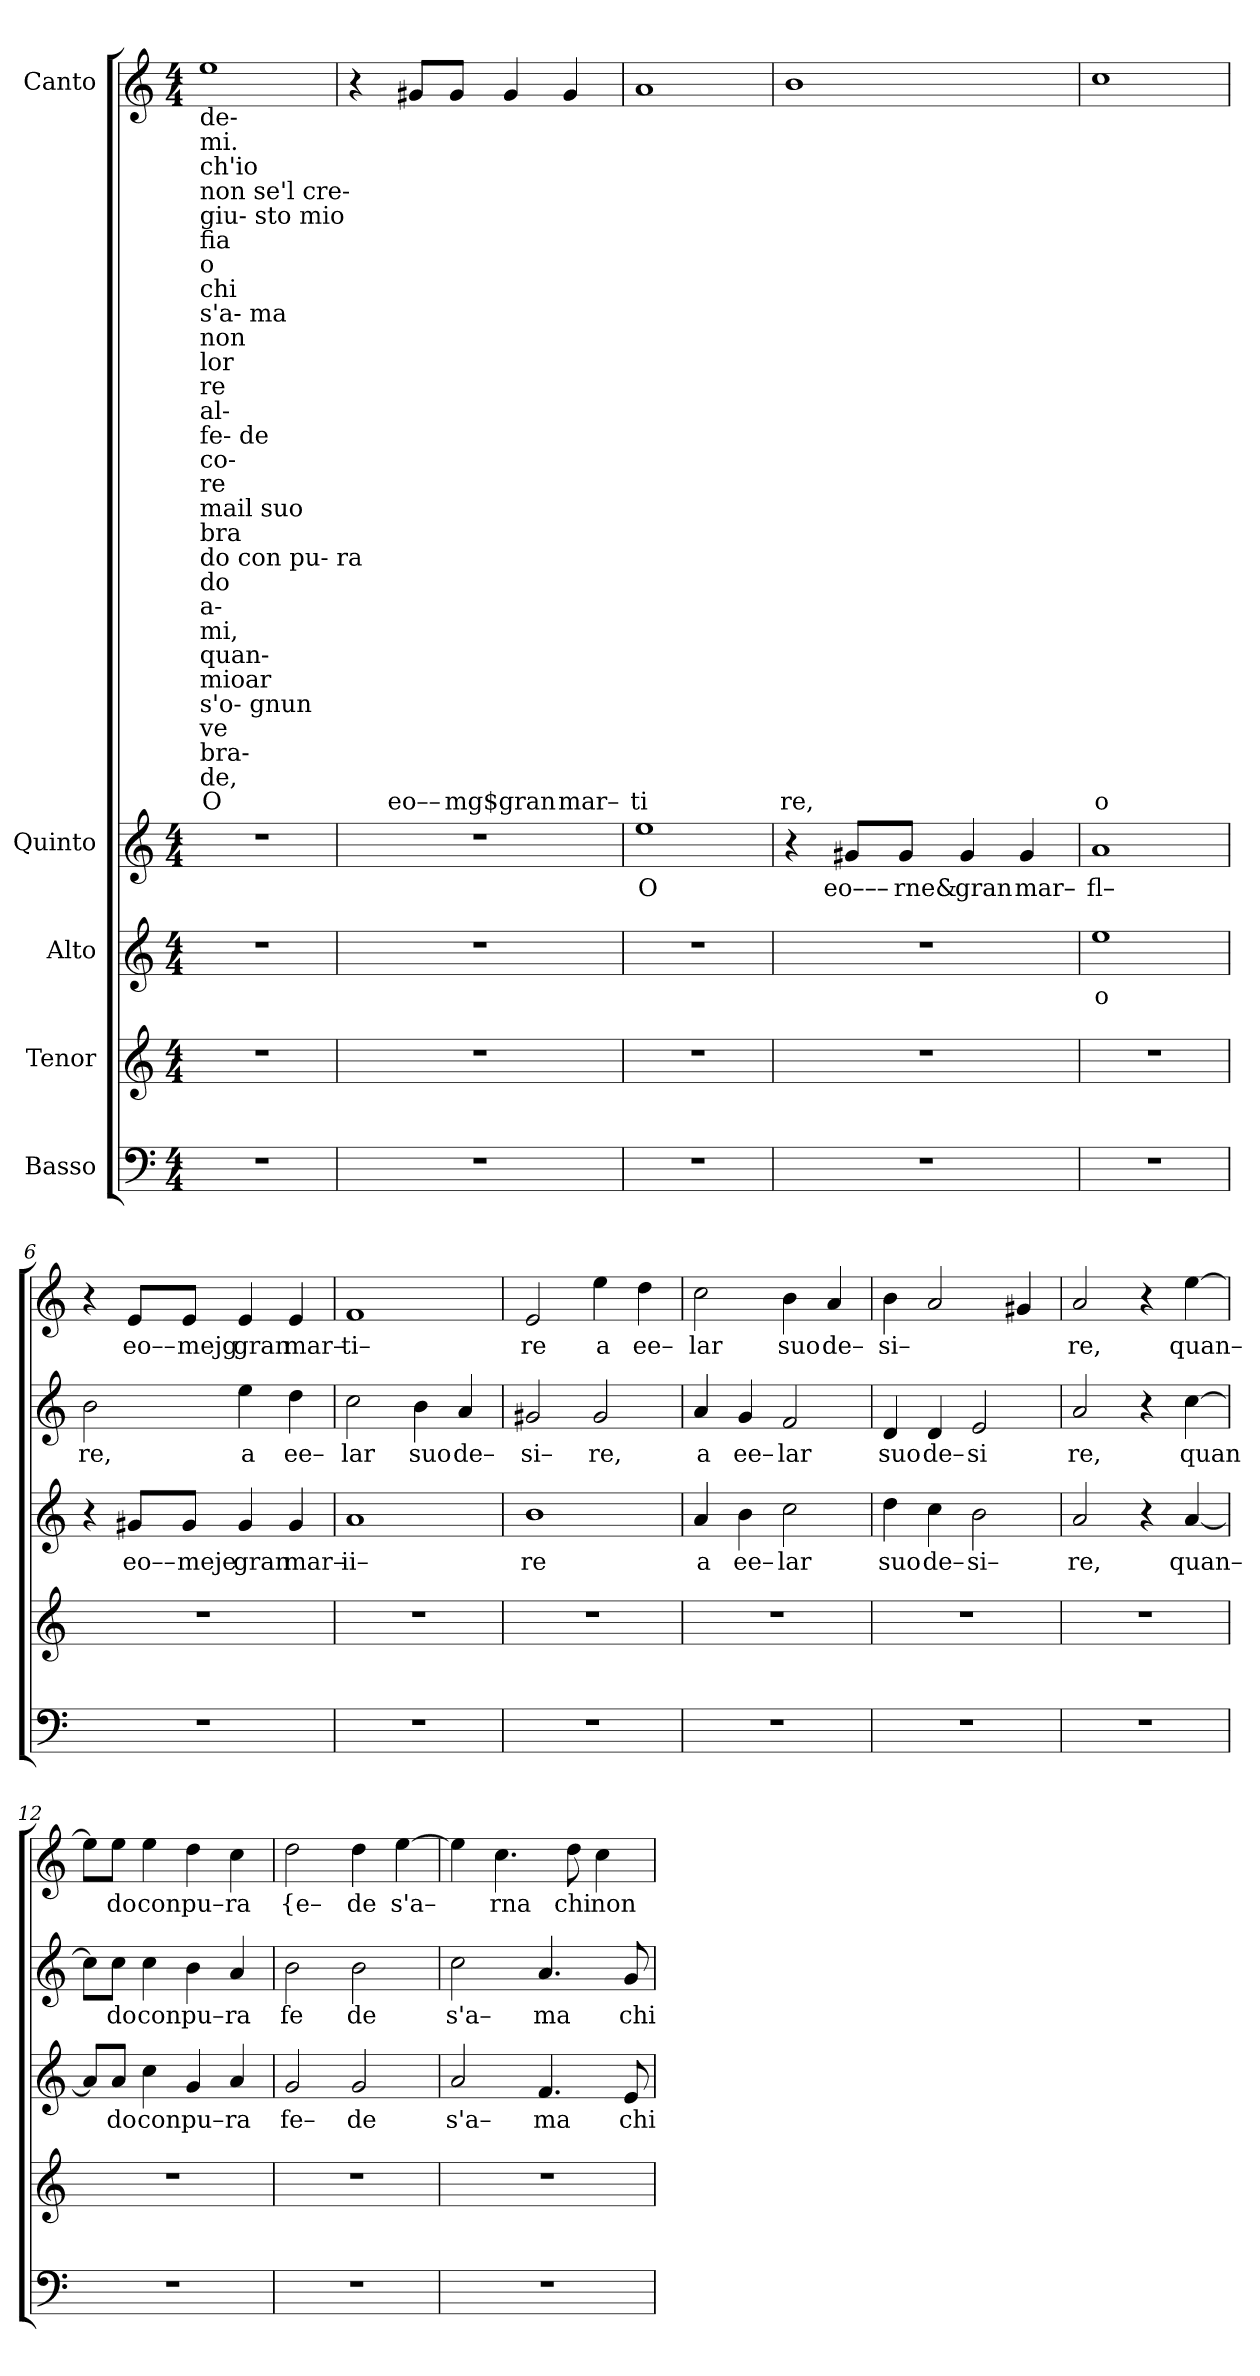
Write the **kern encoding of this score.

**kern	**kern	**kern	**text	**kern	**text	**kern	**text
*part5	*part4	*part3	*part3	*part2	*part2	*part1	*part1
*staff5	*staff4	*staff3	*staff3	*staff2	*staff2	*staff1	*staff1
*I"Basso	*I"Tenor	*I"Alto	*	*I"Quinto	*	*I"Canto	*
*clefF4	*clefG2	*clefG2	*	*clefG2	*	*clefG2	*
*k[]	*k[]	*k[]	*	*k[]	*	*k[]	*
*M4/4	*M4/4	*M4/4	*	*M4/4	*	*M4/4	*
*MM120	*MM120	*MM120	*	*MM120	*	*MM120	*
=1	=1	=1	=1	=1	=1	=1	=1
!	!	!	!	!	!	!LO:TX:b:t=de-	!
!	!	!	!	!	!	!LO:TX:b:t=mi.	!
!	!	!	!	!	!	!LO:TX:b:t=ch'io	!
!	!	!	!	!	!	!LO:TX:b:t=non se'l cre-	!
!	!	!	!	!	!	!LO:TX:b:t=giu- sto mio	!
!	!	!	!	!	!	!LO:TX:b:t=fia	!
!	!	!	!	!	!	!LO:TX:b:t=o	!
!	!	!	!	!	!	!LO:TX:b:t=chi	!
!	!	!	!	!	!	!LO:TX:b:t=s'a- ma	!
!	!	!	!	!	!	!LO:TX:b:t=non	!
!	!	!	!	!	!	!LO:TX:b:t=lor	!
!	!	!	!	!	!	!LO:TX:b:t=re	!
!	!	!	!	!	!	!LO:TX:b:t=al-	!
!	!	!	!	!	!	!LO:TX:b:t=fe- de	!
!	!	!	!	!	!	!LO:TX:b:t=co-	!
!	!	!	!	!	!	!LO:TX:b:t=re	!
!	!	!	!	!	!	!LO:TX:b:t=mail suo	!
!	!	!	!	!	!	!LO:TX:b:t=bra	!
!	!	!	!	!	!	!LO:TX:b:t=do con pu- ra	!
!	!	!	!	!	!	!LO:TX:b:t=do	!
!	!	!	!	!	!	!LO:TX:b:t=a-	!
!	!	!	!	!	!	!LO:TX:b:t=mi,	!
!	!	!	!	!	!	!LO:TX:b:t=quan-	!
!	!	!	!	!	!	!LO:TX:b:t=mioar	!
!	!	!	!	!	!	!LO:TX:b:t=s'o- gnun	!
!	!	!	!	!	!	!LO:TX:b:t=ve	!
!	!	!	!	!	!	!LO:TX:b:t=bra-	!
!	!	!	!	!	!	!LO:TX:b:t=de,	!
!	!	!	!	!	!	!	!LO:LY:b
1r	1r	1r	.	1r	.	1ee	O
=2	=2	=2	=2	=2	=2	=2	=2
1r	1r	1r	.	1r	.	4r	.
!	!	!	!	!	!	!	!LO:LY:b
.	.	.	.	.	.	8g#X/L	eo––
!	!	!	!	!	!	!	!LO:LY:b
.	.	.	.	.	.	8g#/J	mg$
!	!	!	!	!	!	!	!LO:LY:b
.	.	.	.	.	.	4g#/	gran
!	!	!	!	!	!	!	!LO:LY:b
.	.	.	.	.	.	4g#/	mar–
=3	=3	=3	=3	=3	=3	=3	=3
!	!	!	!	!	!LO:LY:b	!	!LO:LY:b
1r	1r	1r	.	1ee	O	1a	ti
=4	=4	=4	=4	=4	=4	=4	=4
!	!	!	!	!	!	!	!LO:LY:b
1r	1r	1r	.	4r	.	1b	re,
!	!	!	!	!	!LO:LY:b	!	!
.	.	.	.	8g#X/L	eo–––	.	.
!	!	!	!	!	!LO:LY:b	!	!
.	.	.	.	8g#/J	rne&	.	.
!	!	!	!	!	!LO:LY:b	!	!
.	.	.	.	4g#/	gran	.	.
!	!	!	!	!	!LO:LY:b	!	!
.	.	.	.	4g#/	mar–	.	.
=5	=5	=5	=5	=5	=5	=5	=5
!	!	!	!LO:LY:b	!	!LO:LY:b	!	!LO:LY:b
1r	1r	1ee	o	1a	fl–	1cc	o
=6	=6	=6	=6	=6	=6	=6	=6
!	!	!	!	!	!LO:LY:b	!	!
1r	1r	4r	.	2b\	re,	4r	.
!	!	!	!LO:LY:b	!	!	!	!LO:LY:b
.	.	8g#X/L	eo––	.	.	8e/L	eo––
!	!	!	!LO:LY:b	!	!	!	!LO:LY:b
.	.	8g#/J	meje	.	.	8e/J	mejg
!	!	!	!LO:LY:b	!	!LO:LY:b	!	!LO:LY:b
.	.	4g#/	gran	4ee\	a	4e/	gran
!	!	!	!LO:LY:b	!	!LO:LY:b	!	!LO:LY:b
.	.	4g#/	mar–	4dd\	ee–	4e/	mar–
=7	=7	=7	=7	=7	=7	=7	=7
!	!	!	!LO:LY:b	!	!LO:LY:b	!	!LO:LY:b
1r	1r	1a	ii–	2cc\	lar	1f	ti–
!	!	!	!	!	!LO:LY:b	!	!
.	.	.	.	4b\	suo	.	.
!	!	!	!	!	!LO:LY:b	!	!
.	.	.	.	4a/	de–	.	.
=8	=8	=8	=8	=8	=8	=8	=8
!	!	!	!LO:LY:b	!	!LO:LY:b	!	!LO:LY:b
1r	1r	1b	re	2g#X/	si–	2e/	re
!	!	!	!	!	!LO:LY:b	!	!LO:LY:b
.	.	.	.	2g#/	re,	4ee\	a
!	!	!	!	!	!	!	!LO:LY:b
.	.	.	.	.	.	4dd\	ee–
=9	=9	=9	=9	=9	=9	=9	=9
!	!	!	!LO:LY:b	!	!LO:LY:b	!	!LO:LY:b
1r	1r	4a/	a	4a/	a	2cc\	lar
!	!	!	!LO:LY:b	!	!LO:LY:b	!	!
.	.	4b\	ee–	4g/	ee–	.	.
!	!	!	!LO:LY:b	!	!LO:LY:b	!	!LO:LY:b
.	.	2cc\	lar	2f/	lar	4b\	suo
!	!	!	!	!	!	!	!LO:LY:b
.	.	.	.	.	.	4a/	de–
=10	=10	=10	=10	=10	=10	=10	=10
!	!	!	!LO:LY:b	!	!LO:LY:b	!	!LO:LY:b
1r	1r	4dd\	suo	4d/	suo	4b\	si–
!	!	!	!LO:LY:b	!	!LO:LY:b	!	!
.	.	4cc\	de–	4d/	de–	2a/	.
!	!	!	!LO:LY:b	!	!LO:LY:b	!	!
.	.	2b\	si–	2e/	si	.	.
.	.	.	.	.	.	4g#X/	.
=11	=11	=11	=11	=11	=11	=11	=11
!	!	!	!LO:LY:b	!	!LO:LY:b	!	!LO:LY:b
1r	1r	2a/	re,	2a/	re,	2a/	re,
.	.	4r	.	4r	.	4r	.
!	!	!	!LO:LY:b	!	!LO:LY:b	!	!LO:LY:b
.	.	[4a/	quan–	[4cc\	quan	[4ee\	quan–
=12	=12	=12	=12	=12	=12	=12	=12
1r	1r	8a/L]	.	8cc\L]	.	8ee\L]	.
!	!	!	!LO:LY:b	!	!LO:LY:b	!	!LO:LY:b
.	.	8a/J	do	8cc\J	do	8ee\J	do
!	!	!	!LO:LY:b	!	!LO:LY:b	!	!LO:LY:b
.	.	4cc\	con	4cc\	con	4ee\	con
!	!	!	!LO:LY:b	!	!LO:LY:b	!	!LO:LY:b
.	.	4g/	pu–	4b\	pu–	4dd\	pu–
!	!	!	!LO:LY:b	!	!LO:LY:b	!	!LO:LY:b
.	.	4a/	ra	4a/	ra	4cc\	ra
=13	=13	=13	=13	=13	=13	=13	=13
!	!	!	!LO:LY:b	!	!LO:LY:b	!	!LO:LY:b
1r	1r	2g/	fe–	2b\	fe	2dd\	{e–
!	!	!	!LO:LY:b	!	!LO:LY:b	!	!LO:LY:b
.	.	2g/	de	2b\	de	4dd\	de
!	!	!	!	!	!	!	!LO:LY:b
.	.	.	.	.	.	[4ee\	s'a–
=14	=14	=14	=14	=14	=14	=14	=14
!	!	!	!LO:LY:b	!	!LO:LY:b	!	!
1r	1r	2a/	s'a–	2cc\	s'a–	4ee\]	.
!	!	!	!	!	!	!	!LO:LY:b
.	.	.	.	.	.	4.cc\	rna
!	!	!	!LO:LY:b	!	!LO:LY:b	!	!
.	.	4.f/	ma	4.a/	ma	.	.
!	!	!	!	!	!	!	!LO:LY:b
.	.	.	.	.	.	8dd\	chi
!	!	!	!	!	!	!	!LO:LY:b
.	.	.	.	.	.	4cc\	non
!	!	!	!LO:LY:b	!	!LO:LY:b	!	!
.	.	8e/	chi	8g/	chi	.	.
=	=	=	=	=	=	=	=
*-	*-	*-	*-	*-	*-	*-	*-
